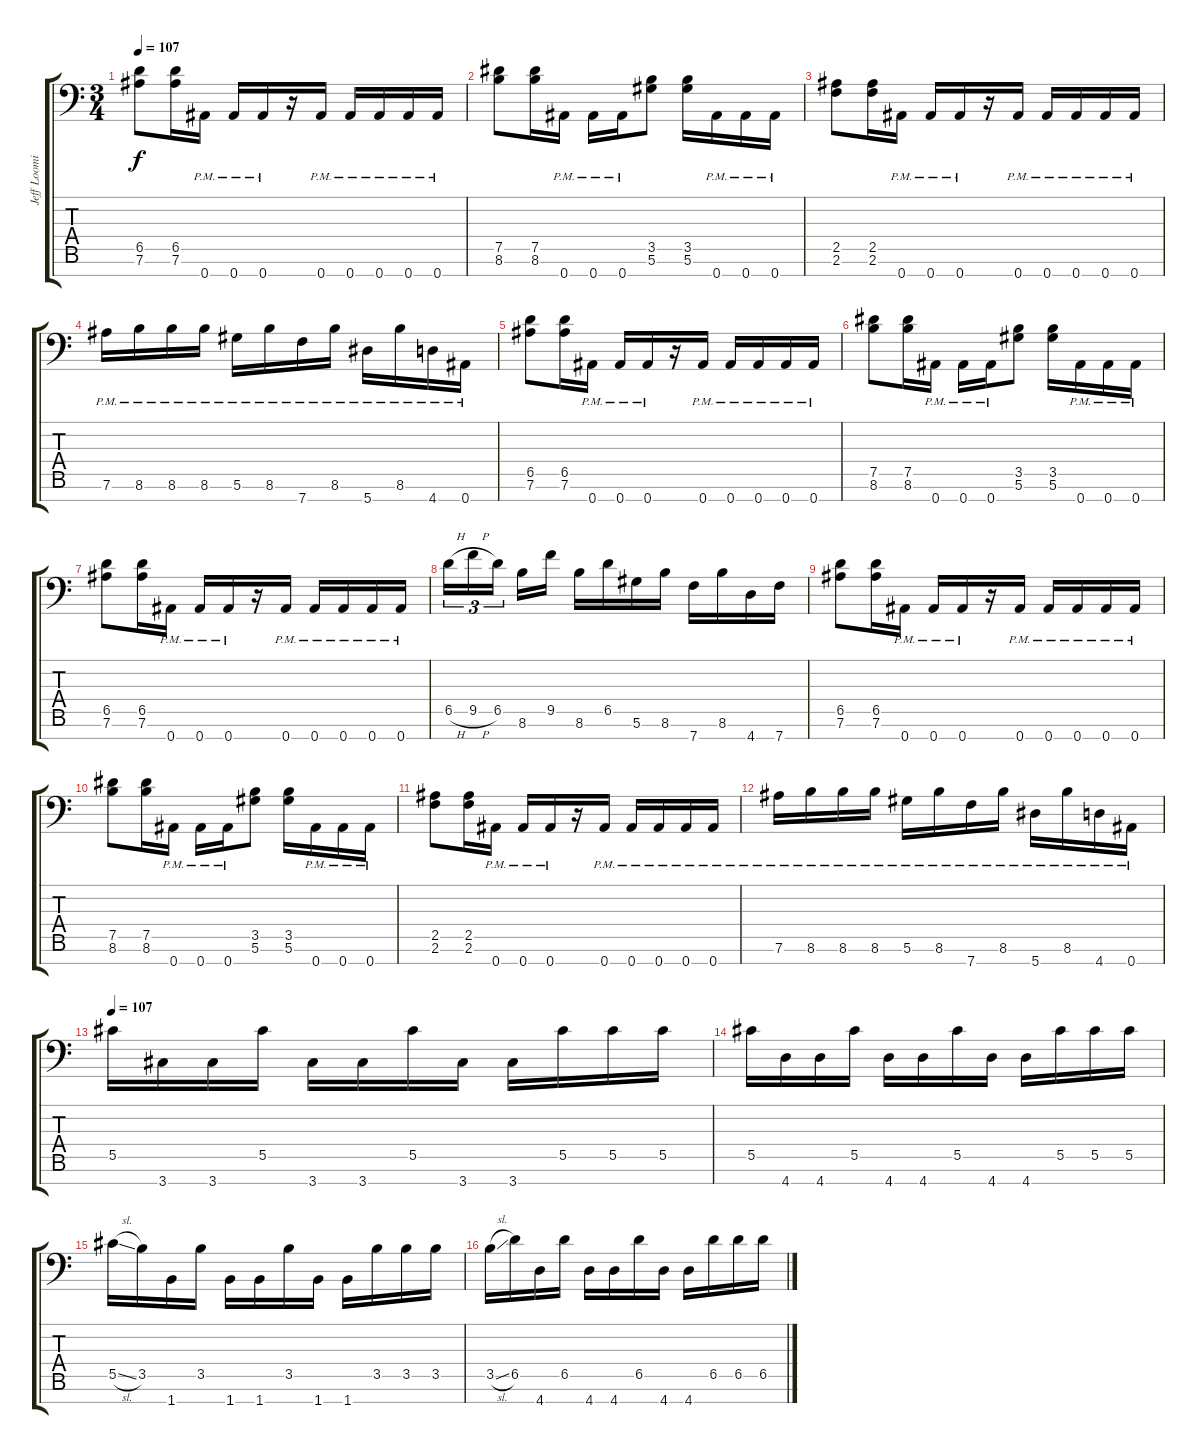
\track ("Jeff Loomis" "Jeff Loomi") {instrument distortionguitar}
\staff {score tabs}
\tuning (Eb4 Bb3 Gb3 Db3 Ab2 Eb2 Bb1) {hide}
\ts (3 4)
\tempo 107
\clef f4
\ks c
(6.5 7.6).8{dy f} (6.5 7.6).16 0.7{pm}.16 0.7{pm}.16 0.7{pm}.16 r.16 0.7{pm}.16 0.7{pm}.16 0.7{pm}.16 0.7{pm}.16 0.7{pm}.16 |
(7.5 8.6).8 (7.5 8.6).16 0.7{pm}.16 0.7{pm}.16 0.7{pm}.16 (3.5 5.6).8 (3.5 5.6).16 0.7{pm}.16 0.7{pm}.16 0.7{pm}.16 |
(2.5 2.6).8 (2.5 2.6).16 0.7{pm}.16 0.7{pm}.16 0.7{pm}.16 r.16 0.7{pm}.16 0.7{pm}.16 0.7{pm}.16 0.7{pm}.16 0.7{pm}.16 |
7.6{pm}.16 8.6{pm}.16 8.6{pm}.16 8.6{pm}.16 5.6{pm}.16 8.6{pm}.16 7.7{pm}.16 8.6{pm}.16 5.7{pm}.16 8.6{pm}.16 4.7{pm}.16 0.7{pm}.16 |
(6.5 7.6).8 (6.5 7.6).16 0.7{pm}.16 0.7{pm}.16 0.7{pm}.16 r.16 0.7{pm}.16 0.7{pm}.16 0.7{pm}.16 0.7{pm}.16 0.7{pm}.16 |
(7.5 8.6).8 (7.5 8.6).16 0.7{pm}.16 0.7{pm}.16 0.7{pm}.16 (3.5 5.6).8 (3.5 5.6).16 0.7{pm}.16 0.7{pm}.16 0.7{pm}.16 |
(6.5 7.6).8 (6.5 7.6).16 0.7{pm}.16 0.7{pm}.16 0.7{pm}.16 r.16 0.7{pm}.16 0.7{pm}.16 0.7{pm}.16 0.7{pm}.16 0.7{pm}.16 |
6.5{h}.16{tu (3 2)} 9.5{h}.16{tu (3 2)} 6.5.16{tu (3 2) beam splitsecondary} 8.6.16 9.5.16 8.6.16 6.5.16 5.6.16 8.6.16 7.7.16 8.6.16 4.7.16 7.7.16 |
(6.5 7.6).8 (6.5 7.6).16 0.7{pm}.16 0.7{pm}.16 0.7{pm}.16 r.16 0.7{pm}.16 0.7{pm}.16 0.7{pm}.16 0.7{pm}.16 0.7{pm}.16 |
(7.5 8.6).8 (7.5 8.6).16 0.7{pm}.16 0.7{pm}.16 0.7{pm}.16 (3.5 5.6).8 (3.5 5.6).16 0.7{pm}.16 0.7{pm}.16 0.7{pm}.16 |
(2.5 2.6).8 (2.5 2.6).16 0.7{pm}.16 0.7{pm}.16 0.7{pm}.16 r.16 0.7{pm}.16 0.7{pm}.16 0.7{pm}.16 0.7{pm}.16 0.7{pm}.16 |
7.6{pm}.16 8.6{pm}.16 8.6{pm}.16 8.6{pm}.16 5.6{pm}.16 8.6{pm}.16 7.7{pm}.16 8.6{pm}.16 5.7{pm}.16 8.6{pm}.16 4.7{pm}.16 0.7{pm}.16 |
\tempo 107
5.5.16 3.7.16 3.7.16 5.5.16 3.7.16 3.7.16 5.5.16 3.7.16 3.7.16 5.5.16 5.5.16 5.5.16 |
5.5.16 4.7.16 4.7.16 5.5.16 4.7.16 4.7.16 5.5.16 4.7.16 4.7.16 5.5.16 5.5.16 5.5.16 |
5.5{sl}.16 3.5.16 1.7.16 3.5.16 1.7.16 1.7.16 3.5.16 1.7.16 1.7.16 3.5.16 3.5.16 3.5.16 |
3.5{sl}.16 6.5.16 4.7.16 6.5.16 4.7.16 4.7.16 6.5.16 4.7.16 4.7.16 6.5.16 6.5.16 6.5.16
